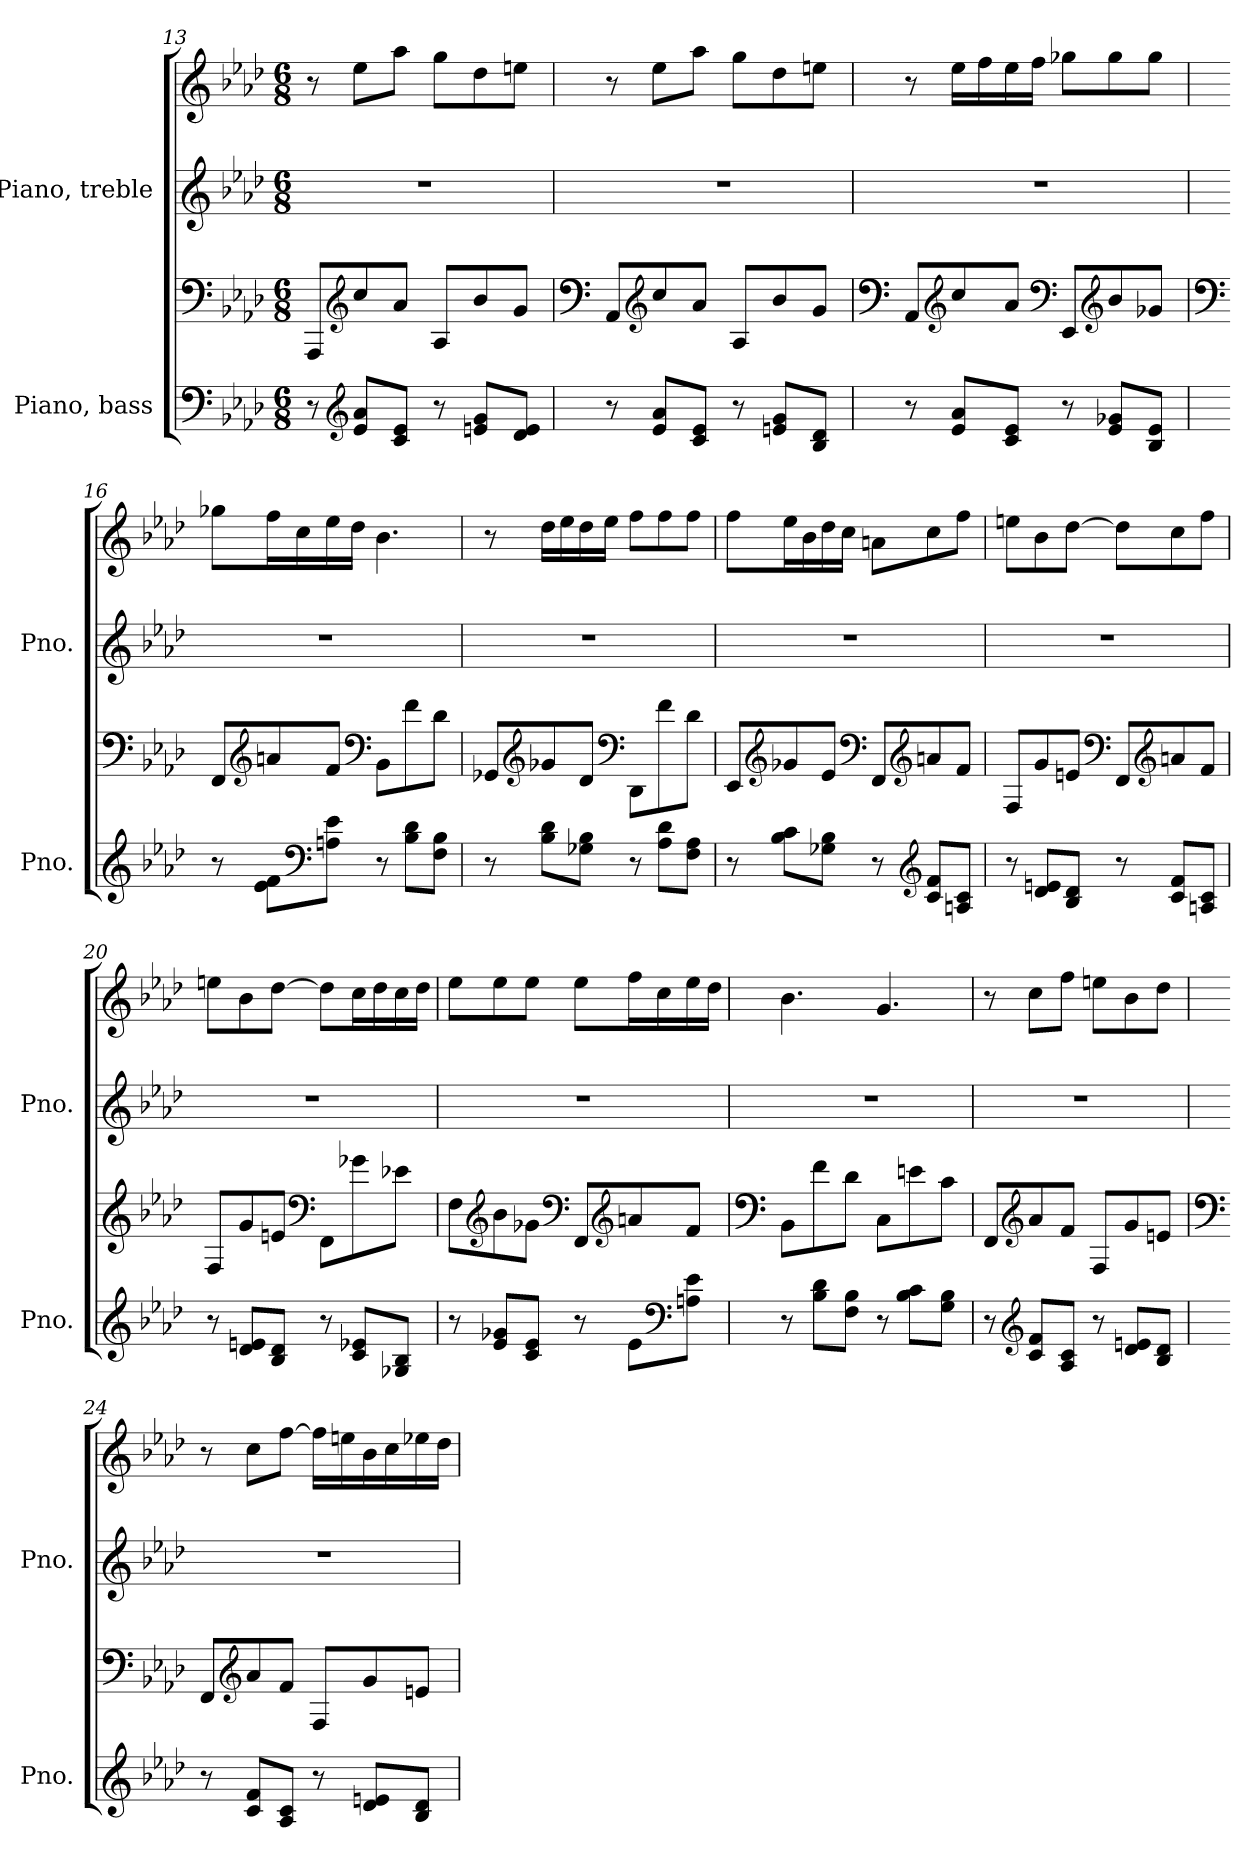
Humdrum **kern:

**kern	**kern	**kern	**kern
*part2	*part2	*part1	*part1
*staff4	*staff3	*staff2	*staff1
*I"Piano, bass	*	*I"Piano, treble	*
*I'Pno.	*	*I'Pno.	*
*clefF4	*clefF4	*clefG2	*clefG2
*k[b-e-a-d-]	*k[b-e-a-d-]	*k[b-e-a-d-]	*k[b-e-a-d-]
*M6/8	*M6/8	*M6/8	*M6/8
=13	=13	=13	=13
8r	8AAA-/L	2.r	8r
*clefG2	*clefG2	*	*
8e-/ 8a-/L	8cc/	.	8ee-\L
8c/ 8e-/J	8a-/J	.	8aa-\J
8r	8A-/L	.	8gg\L
8en/ 8g/L	8b-/	.	8dd-\
8d-/ 8e/J	8g/J	.	8een\J
!!LO:LB:g=z
=14	=14	=14	=14
*	*clefF4	*	*
8r	8AA-/L	2.r	8r
*	*clefG2	*	*
8e-/ 8a-/L	8cc/	.	8ee-\L
8c/ 8e-/J	8a-/J	.	8aa-\J
8r	8A-/L	.	8gg\L
8en/ 8g/L	8b-/	.	8dd-\
8B-/ 8d-/J	8g/J	.	8een\J
=15	=15	=15	=15
*	*clefF4	*	*
8r	8AA-/L	2.r	8r
*	*clefG2	*	*
8e-/ 8a-/L	8cc/	.	16ee-\LL
.	.	.	16ff\
8c/ 8e-/J	8a-/J	.	16ee-\
.	.	.	16ff\JJ
*	*clefF4	*	*
8r	8EE-/L	.	8gg-X\L
*	*clefG2	*	*
8e-/ 8g-X/L	8b-/	.	8gg-\
8B-/ 8e-/J	8g-X/J	.	8gg-\J
=16	=16	=16	=16
*	*clefF4	*	*
8r	8FF/L	2.r	8gg-X\L
*	*clefG2	*	*
8e-\ 8f\L	8an/	.	16ff\L
.	.	.	16cc\
*clefF4	*	*	*
8An\ 8e-\J	8f/J	.	16ee-\
.	.	.	16dd-\JJ
*	*clefF4	*	*
8r	8BB-\L	.	4.b-\
8B-\ 8d-\L	8f\	.	.
8F\ 8B-\J	8d-\J	.	.
!!LO:PB:g=z
=17	=17	=17	=17
8r	8GG-X/L	2.r	8r
*	*clefG2	*	*
8B-\ 8d-\L	8g-X/	.	16dd-\LL
.	.	.	16ee-\
8G-X\ 8B-\J	8d-/J	.	16dd-\
.	.	.	16ee-\JJ
*	*clefF4	*	*
8r	8DD-\L	.	8ff\L
8A-\ 8d-\L	8f\	.	8ff\
8F\ 8A-\J	8d-\J	.	8ff\J
=18	=18	=18	=18
8r	8EE-/L	2.r	8ff\L
*	*clefG2	*	*
8B-\ 8c\L	8g-X/	.	16ee-\L
.	.	.	16b-\
8G-X\ 8B-\J	8e-/J	.	16dd-\
.	.	.	16cc\JJ
*	*clefF4	*	*
8r	8FF/L	.	8an\L
*clefG2	*clefG2	*	*
8c/ 8f/L	8an/	.	8cc\
8An/ 8c/J	8f/J	.	8ff\J
=19	=19	=19	=19
8r	8F/L	2.r	8een\L
8d-/ 8en/L	8g/	.	8b-\
8B-/ 8d-/J	8en/J	.	[8dd-\J
*	*clefF4	*	*
8r	8FF/L	.	8dd-\L]
*	*clefG2	*	*
8c/ 8f/L	8an/	.	8cc\
8An/ 8c/J	8f/J	.	8ff\J
!!LO:LB:g=z
=20	=20	=20	=20
8r	8F/L	2.r	8een\L
8d-/ 8en/L	8g/	.	8b-\
8B-/ 8d-/J	8en/J	.	[8dd-\J
*	*clefF4	*	*
8r	8FF\L	.	8dd-\L]
8c/ 8e-X/L	8g-X\	.	16cc\L
.	.	.	16dd-\
8G-X/ 8B-/J	8e-X\J	.	16cc\
.	.	.	16dd-\JJ
=21	=21	=21	=21
8r	8F\L	2.r	8ee-\L
*	*clefG2	*	*
8e-/ 8g-X/L	8b-\	.	8ee-\
8c/ 8e-/J	8g-X\J	.	8ee-\J
*	*clefF4	*	*
8r	8FF/L	.	8ee-\L
*	*clefG2	*	*
8e-\L	8an/	.	16ff\L
.	.	.	16cc\
*clefF4	*	*	*
8An\ 8e-\J	8f/J	.	16ee-\
.	.	.	16dd-\JJ
=22	=22	=22	=22
*	*clefF4	*	*
8r	8BB-\L	2.r	4.b-\
8B-\ 8d-\L	8f\	.	.
8F\ 8B-\J	8d-\J	.	.
8r	8C\L	.	4.g/
8B-\ 8c\L	8en\	.	.
8G\ 8B-\J	8c\J	.	.
!!LO:LB:g=z
=23	=23	=23	=23
8r	8FF/L	2.r	8r
*clefG2	*clefG2	*	*
8c/ 8f/L	8a-/	.	8cc\L
8A-/ 8c/J	8f/J	.	8ff\J
8r	8F/L	.	8een\L
8d-/ 8en/L	8g/	.	8b-\
8B-/ 8d-/J	8en/J	.	8dd-\J
=24	=24	=24	=24
*	*clefF4	*	*
8r	8FF/L	2.r	8r
*	*clefG2	*	*
8c/ 8f/L	8a-/	.	8cc\L
8A-/ 8c/J	8f/J	.	[8ff\J
8r	8F/L	.	16ff\LL]
.	.	.	16een\
8d-/ 8en/L	8g/	.	16b-\
.	.	.	16cc\
8B-/ 8d-/J	8en/J	.	16ee-X\
.	.	.	16dd-\JJ
=	=	=	=
*-	*-	*-	*-
